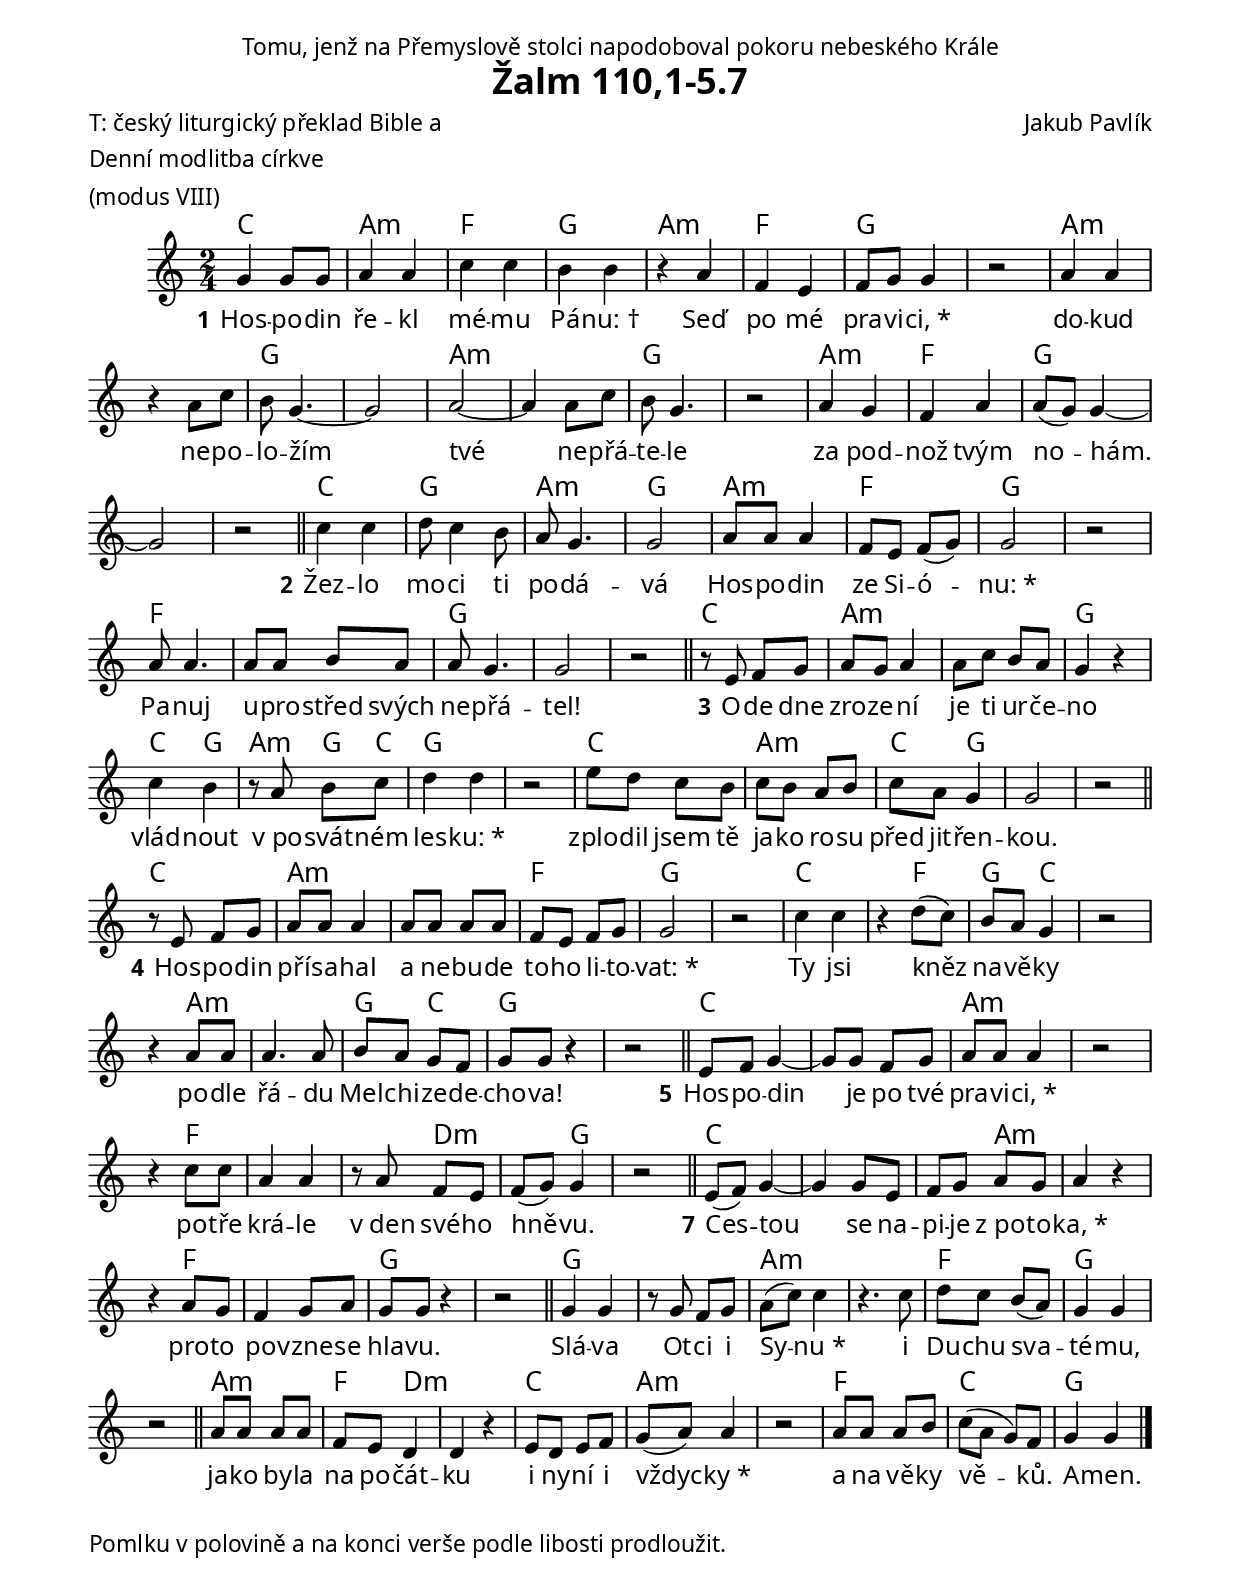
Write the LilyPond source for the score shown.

\version "2.16.0"

\include "../../spolecne/layout.ly"
\include "../../spolecne/tiraz.ly"

\header {
  title = "Žalm 110,1-5.7"
  composer = "Jakub Pavlík"
  poet = \markup\column{
           \line{"T: český liturgický překlad Bible a"}
           \line{"Denní modlitba církve"}
  }
  dedication = \markup{
    Tomu, jenž na Přemyslově stolci %/
    napodoboval pokoru nebeského Krále
  }
}

\layout {
  ragged-last = ##f
  
  \context {
    \Score
    \remove Bar_number_engraver
  }
  \context {
    \Staff
    \remove Custos_engraver
  }
}

\paper {
  ragged-bottom = ##t
}

text = \lyricmode {
  \set stanza = #"1"
  Hos -- po -- din ře -- kl mé -- mu Pá -- nu:_†
  Seď po mé pra -- vi -- ci,_*
  do -- kud ne -- po -- lo -- žím tvé ne -- přá -- te -- le 
  za pod -- nož tvým no -- hám.

  \set stanza = #"2"
  Žez -- lo mo -- ci ti po -- dá -- vá 
  Hos -- po -- din ze Si -- ó -- nu:_*
  Pa -- nuj u -- pro -- střed svých ne -- přá -- tel! 
  
  \set stanza = #"3"
  O -- de dne zro -- ze -- ní je ti ur -- če -- no 
  vlád -- nout v_po -- svát -- ném les -- ku:_*
  zplo -- dil jsem tě ja -- ko ro -- su před jit -- řen -- kou.
  
  \set stanza = #"4"
  Hos -- po -- din pří -- sa -- hal 
  a ne -- bu -- de to -- ho li -- to -- vat:_*
  Ty jsi kněz na -- vě -- ky 
  po -- dle řá -- du Mel -- chi -- ze -- de -- cho -- va!
  
  \set stanza = #"5"
  Hos -- po -- din je po tvé pra -- vi -- ci,_*
  po -- tře krá -- le v_den své -- ho hně -- vu. 
  
  \set stanza = #"7"
  Ces -- tou se na -- pi -- je z_po -- to -- ka,_*
  pro -- to po -- vzne -- se hla -- vu.
  
  %10
  Slá -- va Ot -- ci i Sy -- nu_*
  i Du -- chu sva -- té -- mu,
  %11
  ja -- ko by -- la na po -- čát -- ku i ny -- ní i vždyc -- ky_*
  a na vě -- ky vě -- ků. A -- men.
}


akordyB = \chords {
  % 1
  c2 a:m f g
  a:m f g1
  a2:m s g1
  a1:m g1 a2:m f g s s
  
  % 2
  c2 g a:m g2 a:m f g1
  f1 g s2
  
  % 3
  c2 a1:m g2
  c4 g a:m g8 c g1
  c2 a:m c4 g4 s1 
  
  % 4
  c2 a1:m f2 g1
  c2. f4 g c2.
  s4 a2.:m g4 c g1
  
  % 5
  c1 a:m s4
  f1 d2:m g4 s2
  
  % 7
  c1 s4 a1:m
  f2. g1
  
  % dox
  g1 a:m 
  f2 g1
  
  a2:m f4 d2.:m c2 a1:m
  f2 c g
}


melodieB = \relative c'' {
  \override Score.RehearsalMark #'break-align-symbols = #'(staff-bar)
  % chci znacky na konci radku, ne na zacatku noveho
  \override Score.RehearsalMark #'break-visibility = #begin-of-line-invisible
  
  \key g \mixolydian
  
  % 1
  \time 2/4 g4 g8 g a4 a c c b b \bar "|"
  r4 a f e f8 g g4 r2 \bar "|"
  a4 a r4 a8 c b g4.~ g2 \bar "|"
  a2~ a4 a8 c b g4. r2 \bar "|"
  a4 g f a a8( g) g4~ g2 r \bar "||" 
  
  % 2
  c4 c d8 c4 b8 a g4. g2 \bar "|"
  a8 a a4 f8 e f( g) g2 r \bar "|"
  a8 a4. a8 a b a a g4. g2 r \bar "||" 
  
  % 3 
  r8 e8 f g a g a4 \bar "|" a8 c b a g4 r \bar "|"
  c4 b \bar "|" r8 a8 b c d4 d r2 \bar "|"
  e8 d c b c b a b c a g4 g2 r \bar "||" 
  
  % 4
  r8 e8 f g a a a4 a8 a a a f e f g g2 r \bar "|"
  c4 c r d8( c) b a g4 r2 \bar "|"
  r4 a8 a a4. a8 b a g f g g r4 r2 \bar "||" 
  
  % 5
  e8 f g4~ g8 g8 f g a a a4 \bar "|"
  r2 r4 c8 c a4 a r8 a8 f e f( g) g4 r2 \bar "||" 
  
  % 7
  e8( f) g4~ g g8 e f g a g a4 r \bar "|"
  r4 a8 g f4 g8 a g g r4 r2 \bar "||"
  
  % doxologie
  g4 g r8 g f g a( c) c4 \bar "|"
  r4. c8 d c b( a) g4 g r2 \bar "||"
  
  a8 a a a f e d4 d r 
  e8 d e f g( a) a4 r2 \bar "|"
  a8 a a b c( a g) f g4 g \bar "|."
}

% zalm
\score {
  <<
    % takhle se da snadno transponovat - treba g->d pro me
    %\transpose g' d' {
      \akordyB 
    %}
    %\transpose g' d' {
      \melodieB
    %}
    \addlyrics { \text }
  >>
  \header{
    piece = "(modus VIII)"
  }
}

\markup{
  Pomlku v polovině a na konci verše podle libosti prodloužit.
}